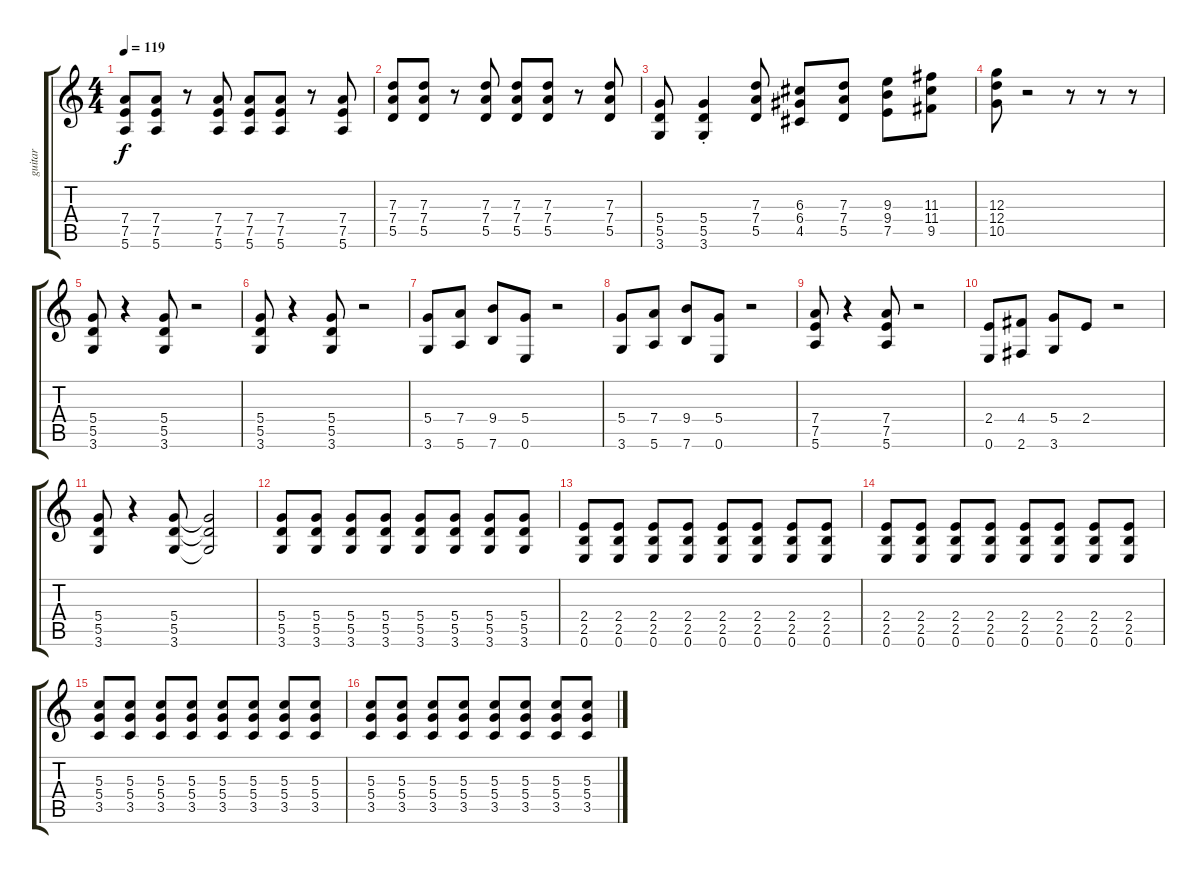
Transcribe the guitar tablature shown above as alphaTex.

\track ("guitar" "guitar") {instrument distortionguitar}
\staff {score tabs}
\tuning (E4 B3 G3 D3 A2 E2) {hide}
\ts (4 4)
\tempo 119
\clef g2
\ks c
(7.4 7.5 5.6).8{dy f} (7.4 7.5 5.6).8 r.8 (7.4 7.5 5.6).8 (7.4 7.5 5.6).8 (7.4 7.5 5.6).8 r.8 (7.4 7.5 5.6).8 |
(7.3 7.4 5.5).8 (7.3 7.4 5.5).8 r.8 (7.3 7.4 5.5).8 (7.3 7.4 5.5).8 (7.3 7.4 5.5).8 r.8 (7.3 7.4 5.5).8 |
(5.4 5.5 3.6).8 (5.4{st} 5.5{st} 3.6{st}).4 (7.3 7.4 5.5).8 (6.3 6.4 4.5).8 (7.3 7.4 5.5).8 (9.3 9.4 7.5).8 (11.3 11.4 9.5).8 |
(12.3 12.4 10.5).8 r.2 r.8 r.8 r.8 |
(5.4 5.5 3.6).8 r.4 (5.4 5.5 3.6).8 r.2 |
(5.4 5.5 3.6).8 r.4 (5.4 5.5 3.6).8 r.2 |
(5.4 3.6).8 (7.4 5.6).8 (9.4 7.6).8 (5.4 0.6).8 r.2 |
(5.4 3.6).8 (7.4 5.6).8 (9.4 7.6).8 (5.4 0.6).8 r.2 |
(7.4 7.5 5.6).8 r.4 (7.4 7.5 5.6).8 r.2 |
(2.4 0.6).8 (4.4 2.6).8 (5.4 3.6).8 2.4.8 r.2 |
(5.4 5.5 3.6).8 r.4 (5.4 5.5 3.6).8 (5.4{t} 5.5{t} 3.6{t}).2 |
(5.4 5.5 3.6).8 (5.4 5.5 3.6).8 (5.4 5.5 3.6).8 (5.4 5.5 3.6).8 (5.4 5.5 3.6).8 (5.4 5.5 3.6).8 (5.4 5.5 3.6).8 (5.4 5.5 3.6).8 |
(2.4 2.5 0.6).8 (2.4 2.5 0.6).8 (2.4 2.5 0.6).8 (2.4 2.5 0.6).8 (2.4 2.5 0.6).8 (2.4 2.5 0.6).8 (2.4 2.5 0.6).8 (2.4 2.5 0.6).8 |
(2.4 2.5 0.6).8 (2.4 2.5 0.6).8 (2.4 2.5 0.6).8 (2.4 2.5 0.6).8 (2.4 2.5 0.6).8 (2.4 2.5 0.6).8 (2.4 2.5 0.6).8 (2.4 2.5 0.6).8 |
(5.3 5.4 3.5).8 (5.3 5.4 3.5).8 (5.3 5.4 3.5).8 (5.3 5.4 3.5).8 (5.3 5.4 3.5).8 (5.3 5.4 3.5).8 (5.3 5.4 3.5).8 (5.3 5.4 3.5).8 |
(5.3 5.4 3.5).8 (5.3 5.4 3.5).8 (5.3 5.4 3.5).8 (5.3 5.4 3.5).8 (5.3 5.4 3.5).8 (5.3 5.4 3.5).8 (5.3 5.4 3.5).8 (5.3 5.4 3.5).8
